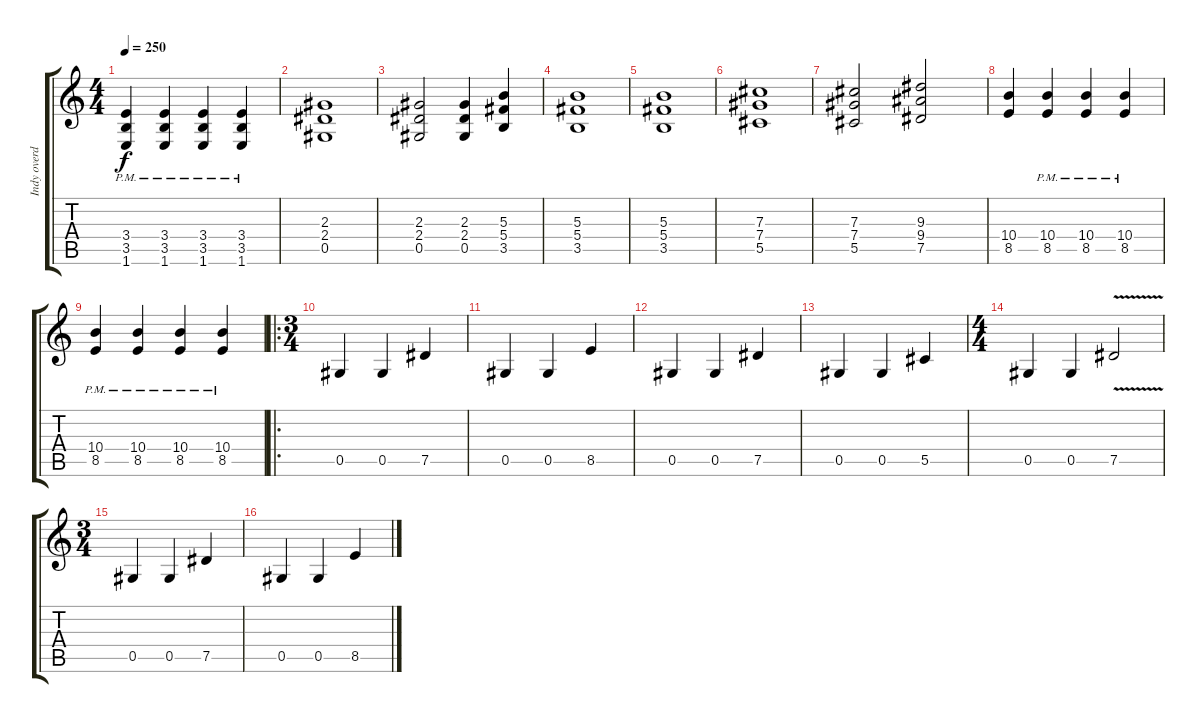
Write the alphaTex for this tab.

\track ("Indy overdrive" "Indy overd") {instrument distortionguitar}
\staff {score tabs}
\tuning (Eb4 Bb3 Gb3 Db3 Ab2 Eb2) {hide}
\ts (4 4)
\tempo 250
\clef g2
\ks c
(3.4{pm} 3.5{pm} 1.6{pm}).4{dy f} (3.4{pm} 3.5{pm} 1.6{pm}).4 (3.4{pm} 3.5{pm} 1.6{pm}).4 (3.4{pm} 3.5{pm} 1.6{pm}).4 |
(2.3 2.4 0.5).1 |
(2.3 2.4 0.5).2 (2.3 2.4 0.5).4 (5.3 5.4 3.5).4 |
(5.3 5.4 3.5).1 |
(5.3 5.4 3.5).1 |
(7.3 7.4 5.5).1 |
(7.3 7.4 5.5).2 (9.3 9.4 7.5).2 |
(10.4 8.5).4 (10.4 8.5{pm}).4 (10.4 8.5{pm}).4 (10.4 8.5{pm}).4 |
(10.4 8.5{pm}).4 (10.4 8.5{pm}).4 (10.4 8.5{pm}).4 (10.4 8.5{pm}).4 |
\ro
\ts (3 4)
0.5.4 0.5.4 7.5.4 |
0.5.4 0.5.4 8.5.4 |
0.5.4 0.5.4 7.5.4 |
0.5.4 0.5.4 5.5.4 |
\ts (4 4)
0.5.4 0.5.4 7.5{v}.2 |
\ts (3 4)
0.5.4 0.5.4 7.5.4 |
0.5.4 0.5.4 8.5.4
